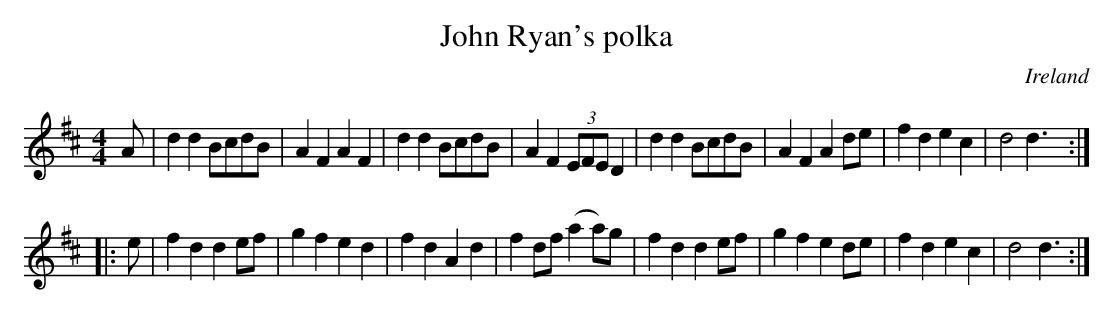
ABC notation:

X:1
T:John Ryan's polka
O:Ireland
M:4/4
K:D
A|\
d2d2 BcdB|A2F2 A2F2|d2d2 BcdB|A2F2 (3EFE D2|\
d2d2 BcdB|A2F2 A2de|f2d2 e2c2|d4 d3::
e|\
f2d2 d2ef|g2f2 e2d2|f2d2 A2d2|f2df (a2a)g|\
f2d2 d2ef|g2f2 e2de|f2d2 e2c2|d4 d3:|
